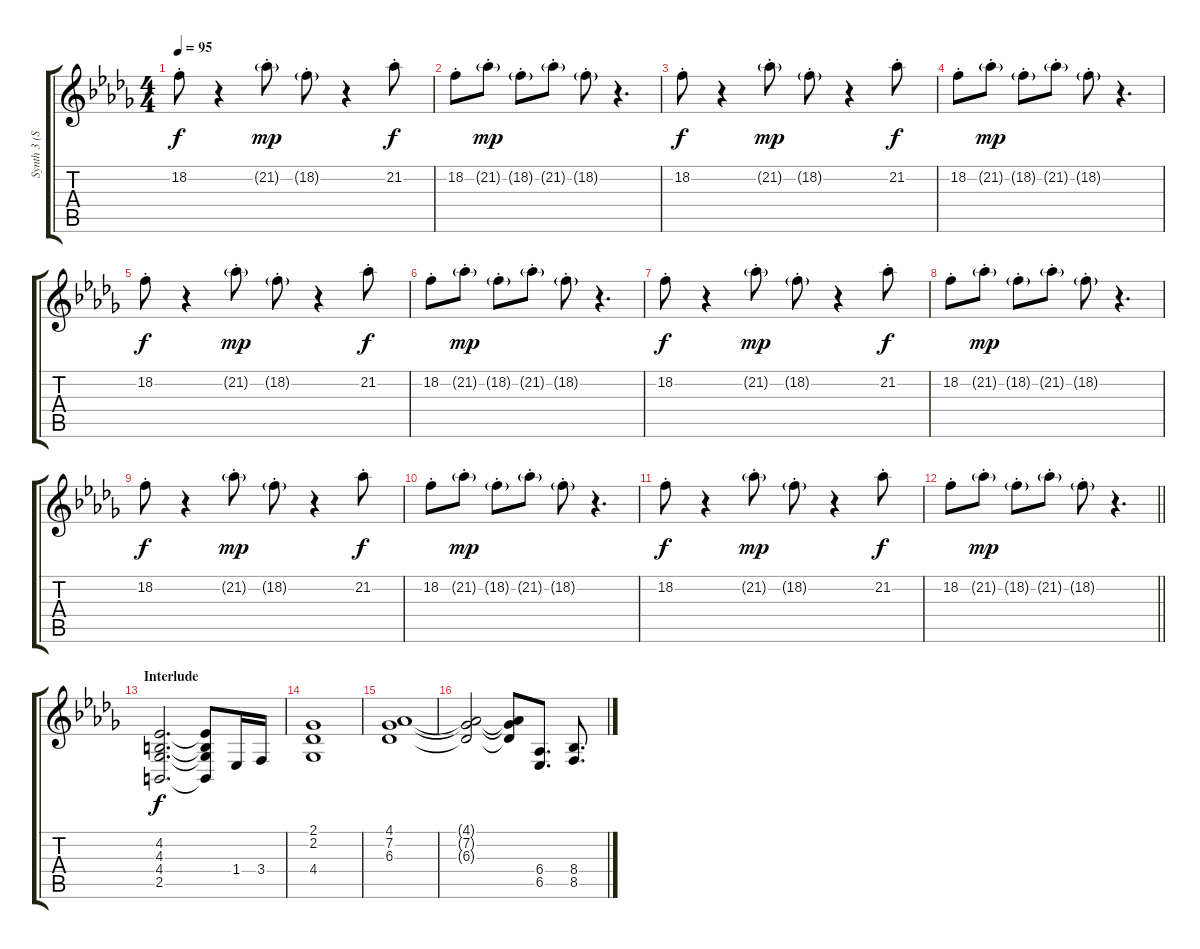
\track ("Synth 3 (Samples + Piano + Outro Lead)" "Synth 3 (S") {instrument electricgrandpiano}
\staff {score tabs}
\tuning (E4 B3 G3 D3 A2 E2) {hide}
\ts (4 4)
\tempo 95
\clef g2
\ks db
18.2{st}.8{dy f} r.4 21.2{g st}.8{dy mp} 18.2{g st}.8 r.4 21.2{st}.8{dy f} |
18.2{st}.8 21.2{g st}.8{dy mp} 18.2{g st}.8 21.2{g st}.8 18.2{g st}.8 r.4{d} |
18.2{st}.8{dy f} r.4 21.2{g st}.8{dy mp} 18.2{g st}.8 r.4 21.2{st}.8{dy f} |
18.2{st}.8 21.2{g st}.8{dy mp} 18.2{g st}.8 21.2{g st}.8 18.2{g st}.8 r.4{d} |
18.2{st}.8{dy f} r.4 21.2{g st}.8{dy mp} 18.2{g st}.8 r.4 21.2{st}.8{dy f} |
18.2{st}.8 21.2{g st}.8{dy mp} 18.2{g st}.8 21.2{g st}.8 18.2{g st}.8 r.4{d} |
18.2{st}.8{dy f} r.4 21.2{g st}.8{dy mp} 18.2{g st}.8 r.4 21.2{st}.8{dy f} |
18.2{st}.8 21.2{g st}.8{dy mp} 18.2{g st}.8 21.2{g st}.8 18.2{g st}.8 r.4{d} |
18.2{st}.8{dy f} r.4 21.2{g st}.8{dy mp} 18.2{g st}.8 r.4 21.2{st}.8{dy f} |
18.2{st}.8 21.2{g st}.8{dy mp} 18.2{g st}.8 21.2{g st}.8 18.2{g st}.8 r.4{d} |
18.2{st}.8{dy f} r.4 21.2{g st}.8{dy mp} 18.2{g st}.8 r.4 21.2{st}.8{dy f} |
\barLineRight lightlight
18.2{st}.8 21.2{g st}.8{dy mp} 18.2{g st}.8 21.2{g st}.8 18.2{g st}.8 r.4{d} |
\section ("" "Interlude")
(4.2 4.3 4.4 2.5).2{d dy f} (4.2{t} 4.3{t} 4.4{t} 2.5{t}).8 1.4.16 3.4.16 |
(2.1 2.2 4.4).1 |
(4.1 7.2 6.3).1 |
(4.1{t} 7.2{t} 6.3{t}).2 (4.1{t} 7.2{t} 6.3{t}).8 (6.4 6.5).8{d} (8.4 8.5).8{d}
